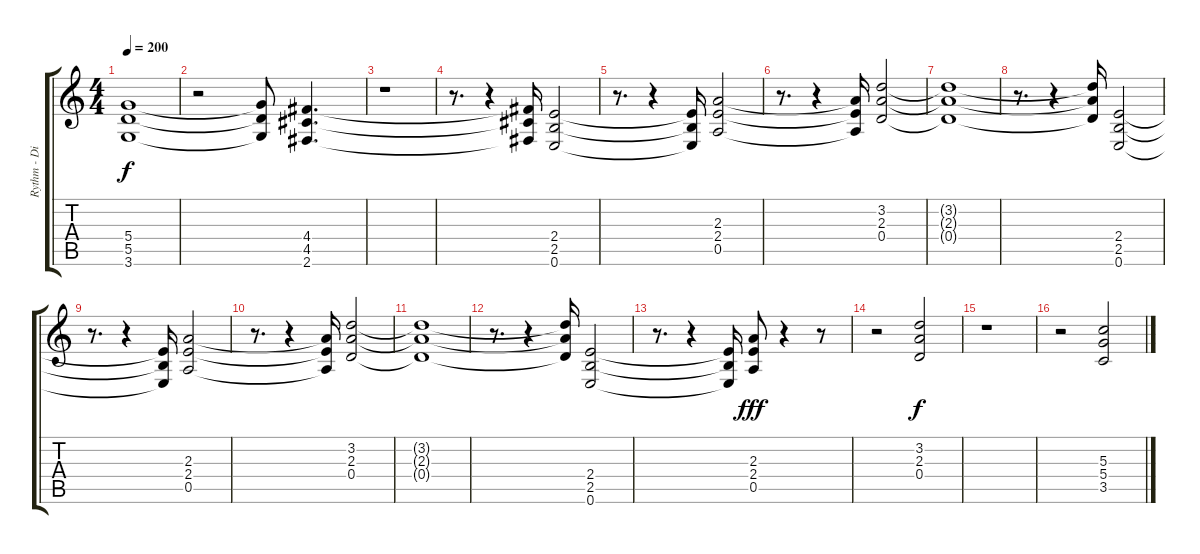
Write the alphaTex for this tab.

\track ("Rythm - Distortion" "Rythm - Di") {instrument overdrivenguitar}
\staff {score tabs}
\tuning (E4 B3 G3 D3 A2 E2) {hide}
\ts (4 4)
\tempo 200
\clef g2
\ks c
(5.4 5.5 3.6).1{dy f} |
r.2 (5.4{t} 5.5{t} 3.6{t}).8 (4.4 4.5 2.6).4{d} |
r.1 |
r.8{d} r.4 (4.4{t} 4.5{t} 2.6{t}).16 (2.4 2.5 0.6).2 |
r.8{d} r.4 (2.4{t} 2.5{t} 0.6{t}).16 (2.3 2.4 0.5).2 |
r.8{d} r.4 (2.3{t} 2.4{t} 0.5{t}).16 (3.2 2.3 0.4).2 |
(3.2{t} 2.3{t} 0.4{t}).1 |
r.8{d} r.4 (3.2{t} 2.3{t} 0.4{t}).16 (2.4 2.5 0.6).2 |
r.8{d} r.4 (2.4{t} 2.5{t} 0.6{t}).16 (2.3 2.4 0.5).2 |
r.8{d} r.4 (2.3{t} 2.4{t} 0.5{t}).16 (3.2 2.3 0.4).2 |
(3.2{t} 2.3{t} 0.4{t}).1 |
r.8{d} r.4 (3.2{t} 2.3{t} 0.4{t}).16 (2.4 2.5 0.6).2 |
r.8{d} r.4 (2.4{t} 2.5{t} 0.6{t}).16 (2.3 2.4 0.5).8{dy fff} r.4 r.8 |
r.2 (3.2 2.3 0.4).2{dy f} |
r.1 |
r.2 (5.3 5.4 3.5).2{instrument overdrivenguitar}
